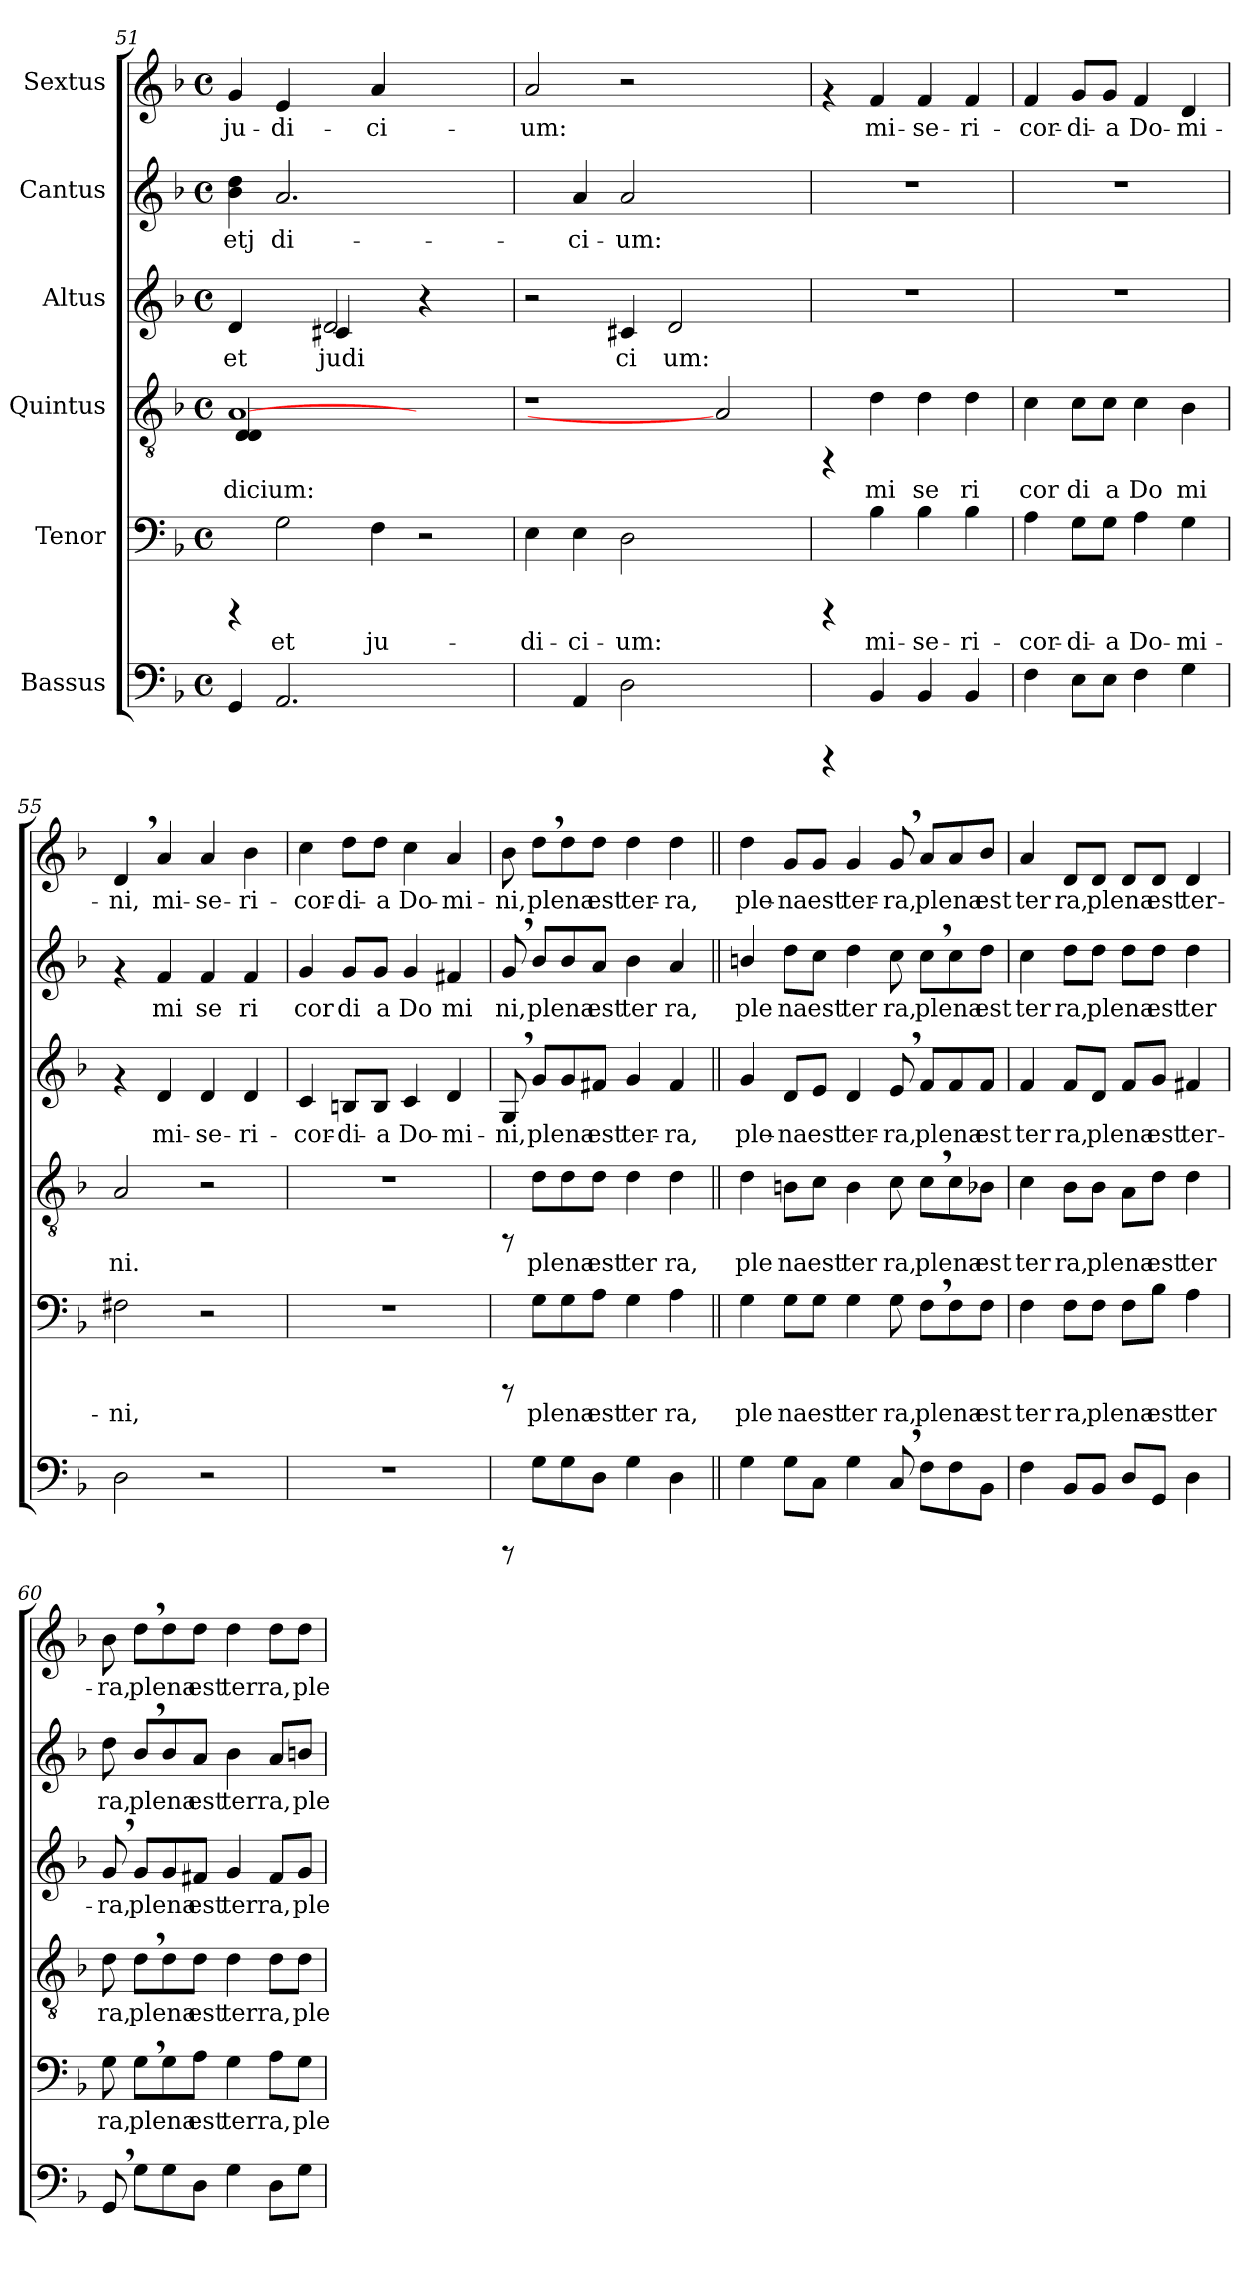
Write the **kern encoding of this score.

**kern	**kern	**text	**kern	**text	**kern	**text	**kern	**text	**kern	**text
*part6	*part5	*part5	*part4	*part4	*part3	*part3	*part2	*part2	*part1	*part1
*staff6	*staff5	*staff5	*staff4	*staff4	*staff3	*staff3	*staff2	*staff2	*staff1	*staff1
*I"Bassus	*I"Tenor	*	*I"Quintus	*	*I"Altus	*	*I"Cantus	*	*I"Sextus	*
*clefF4	*clefF4	*	*clefGv2	*	*clefG2	*	*clefG2	*	*clefG2	*
*ITrd4c7	*ITrd-3c-5	*	*ITrd-3c-5	*	*ITrd-3c-5	*	*	*	*	*
*k[b-e-]	*k[b-e-]	*	*k[b-e-]	*	*k[b-e-]	*	*k[b-]	*	*k[b-]	*
*B-:	*B-:	*	*B-:	*	*B-:	*	*F:	*	*F:	*
*M4/4	*M4/4	*	*M4/4	*	*M4/4	*	*M4/4	*	*M4/4	*
*met(c)	*met(c)	*	*met(c)	*	*met(c)	*	*met(c)	*	*met(c)	*
=51	=51	=51	=51	=51	=51	=51	=51	=51	=51	=51
*	*	*	*^	*	*	*	*	*	*	*
!	!	!	!	!	!LO:LY:b:cj	!	!LO:LY:b:cj	!	!LO:LY:b:cj	!	!LO:LY:b:cj
*	*	*	*	*	*	*^	*	*	*	*	*
4CC/	4rCCC	.	[1d	4G/ 4G/	dicium:	4g/	2ryy	et	4dd\ 4b-\	etj	4g/	ju-
!	!	!LO:LY:b:cj	!	!	!	!	!	!	!	!LO:LY:b:cj	!	!LO:LY:b:cj
2.DD/	2c\	et	.	2ryy	.	4ryy	.	.	2.a/	di-	4e/	-di-
!	!	!	!	!	!	!	!	!LO:LY:b:cj	!	!	!	!
.	.	.	.	.	.	2g/	4f#X/	judi	.	.	4ryy	.
!	!	!LO:LY:b:cj	!	!	!	!	!	!	!	!	!	!LO:LY:b:cj
.	4B-\	ju-	.	2.ryy	.	.	4ryy	.	.	.	4a/	-ci-
2ryy	2r	.	2ryy	.	.	4r	2ryy	.	2ryy	.	2ryy	.
.	.	.	.	.	.	4ryy	.	.	.	.	.	.
*	*	*	*v	*v	*	*	*	*	*	*	*	*
*	*	*	*	*	*v	*v	*	*	*	*	*
=52	=52	=52	=52	=52	=52	=52	=52	=52	=52	=52
!	!	!LO:LY:b:cj	!	!	!	!	!	!	!	!LO:LY:b:cj
4ryy	4A\	-di-	1r	.	2r	.	4ryy	.	2a/	-um:
!	!	!LO:LY:b:cj	!	!	!	!	!	!LO:LY:b:cj	!	!
4DD/	4A\	-ci-	.	.	.	.	4a/	-ci-	.	.
!	!	!LO:LY:b:cj	!	!	!	!LO:LY:b:cj	!	!LO:LY:b:cj	!	!
2GG\	2G\	-um:	.	.	4f#X/	ci	2a/	-um:	2r	.
!	!	!	!	!	!	!LO:LY:b:cj	!	!	!	!
.	.	.	.	.	2g/	um:	.	.	.	.
2ryy	2ryy	.	2d]	.	.	.	2ryy	.	2ryy	.
.	.	.	.	.	4ryy	.	.	.	.	.
=53	=53	=53	=53	=53	=53	=53	=53	=53	=53	=53
4rCCC	4rCCC	.	4rFF	.	1r	.	1r	.	4rf	.
!	!	!LO:LY:b:cj	!	!LO:LY:b:cj	!	!	!	!	!	!LO:LY:b:cj
4EE-/	4e-\	mi-	4g\	mi	.	.	.	.	4f/	mi-
!	!	!LO:LY:b:cj	!	!LO:LY:b:cj	!	!	!	!	!	!LO:LY:b:cj
4EE-/	4e-\	-se-	4g\	se	.	.	.	.	4f/	-se-
!	!	!LO:LY:b:cj	!	!LO:LY:b:cj	!	!	!	!	!	!LO:LY:b:cj
4EE-/	4e-\	-ri-	4g\	ri	.	.	.	.	4f/	-ri-
=54	=54	=54	=54	=54	=54	=54	=54	=54	=54	=54
!	!	!LO:LY:b:cj	!	!LO:LY:b:cj	!	!	!	!	!	!LO:LY:b:cj
4BB-\	4d\	-cor-	4f\	cor	1r	.	1r	.	4f/	-cor-
!	!	!LO:LY:b:cj	!	!LO:LY:b:cj	!	!	!	!	!	!LO:LY:b:cj
8AA\L	8c\L	-di-	8f\L	di	.	.	.	.	8g/L	-di-
!	!	!LO:LY:b:cj	!	!LO:LY:b:cj	!	!	!	!	!	!LO:LY:b:cj
8AA\J	8c\J	-a	8f\J	a	.	.	.	.	8g/J	-a
!	!	!LO:LY:b:cj	!	!LO:LY:b:cj	!	!	!	!	!	!LO:LY:b:cj
4BB-\	4d\	Do-	4f\	Do	.	.	.	.	4f/	Do-
!	!	!LO:LY:b:cj	!	!LO:LY:b:cj	!	!	!	!	!	!LO:LY:b:cj
4C\	4c\	-mi-	4e-\	mi	.	.	.	.	4d/	-mi-
!!LO:PB:g=z
=55	=55	=55	=55	=55	=55	=55	=55	=55	=55	=55
!	!	!LO:LY:b:cj	!	!LO:LY:b:cj	!	!	!	!	!	!LO:LY:a:cj
2GG\	2Bn\	-ni,	2d/	ni.	4rf	.	4rf	.	4d,>/	-ni,
!	!	!	!	!	!	!LO:LY:b:cj	!	!LO:LY:b:cj	!	!LO:LY:a:cj
.	.	.	.	.	4g/	mi-	4f/	mi	4a/	mi-
!	!	!	!	!	!	!LO:LY:b:cj	!	!LO:LY:b:cj	!	!LO:LY:a:cj
2r	2r	.	2r	.	4g/	-se-	4f/	se	4a/	-se-
!	!	!	!	!	!	!LO:LY:b:cj	!	!LO:LY:b:cj	!	!LO:LY:a:cj
.	.	.	.	.	4g/	-ri-	4f/	ri	4b-\	-ri-
=56	=56	=56	=56	=56	=56	=56	=56	=56	=56	=56
!	!	!	!	!	!	!LO:LY:b:cj	!	!LO:LY:b:cj	!	!LO:LY:a:cj
1r	1r	.	1r	.	4f/	-cor-	4g/	cor	4cc\	-cor-
!	!	!	!	!	!	!LO:LY:b:cj	!	!LO:LY:b:cj	!	!LO:LY:a:cj
.	.	.	.	.	8en/L	-di-	8g/L	di	8dd\L	-di-
!	!	!	!	!	!	!LO:LY:b:cj	!	!LO:LY:b:cj	!	!LO:LY:a:cj
.	.	.	.	.	8e/J	-a	8g/J	a	8dd\J	-a
!	!	!	!	!	!	!LO:LY:b:cj	!	!LO:LY:b:cj	!	!LO:LY:a:cj
.	.	.	.	.	4f/	Do-	4g/	Do	4cc\	Do-
!	!	!	!	!	!	!LO:LY:b:cj	!	!LO:LY:b:cj	!	!LO:LY:a:cj
.	.	.	.	.	4g/	-mi-	4f#X/	mi	4a/	-mi-
=57	=57	=57	=57	=57	=57	=57	=57	=57	=57	=57
!	!	!	!	!	!	!LO:LY:b:cj	!	!LO:LY:b:cj	!	!LO:LY:a:cj
8rCCC	8rCCC	.	8rFF	.	8c,>/	-ni,	8g,>/	ni,	8b-\	-ni,
!	!	!LO:LY:b:cj	!	!LO:LY:b:cj	!	!LO:LY:b:cj	!	!LO:LY:b:cj	!	!LO:LY:a:cj
8C\L	8c\L	plena	8g\L	plena	8cc/L	plena	8b-/L	plena	8dd,>\L	plena
!	!	!LO:LY:b:cj	!	!LO:LY:b:cj	!	!LO:LY:b:cj	!	!LO:LY:b:cj	!	!LO:LY:a:cj
8C\	8c\	.	8g\	.	8cc/	.	8b-/	.	8dd\	.
!	!	!LO:LY:b:cj	!	!LO:LY:b:cj	!	!LO:LY:b:cj	!	!LO:LY:b:cj	!	!LO:LY:a:cj
8GG\J	8d\J	est	8g\J	est	8bn/J	est	8a/J	est	8dd\J	est
!	!	!LO:LY:b:cj	!	!LO:LY:b:cj	!	!LO:LY:b:cj	!	!LO:LY:b:cj	!	!LO:LY:a:cj
4C\	4c\	ter	4g\	ter	4cc/	ter-	4b-\	ter	4dd\	ter-
!	!	!LO:LY:b:cj	!	!LO:LY:b:cj	!	!LO:LY:b:cj	!	!LO:LY:b:cj	!	!LO:LY:a:cj
4GG\	4d\	ra,	4g\	ra,	4b/	-ra,	4a/	ra,	4dd\	-ra,
=58||	=58||	=58||	=58||	=58||	=58||	=58||	=58||	=58||	=58||	=58||
!	!	!LO:LY:b:cj	!	!LO:LY:b:cj	!	!LO:LY:b:cj	!	!LO:LY:b:cj	!	!LO:LY:a:cj
4C\	4c\	ple	4g\	ple	4cc/	ple-	4bn/	ple	4dd\	ple-
!	!	!LO:LY:b:cj	!	!LO:LY:b:cj	!	!LO:LY:b:cj	!	!LO:LY:b:cj	!	!LO:LY:a:cj
8C\L	8c\L	na	8en\L	na	8g/L	-na	8dd\L	na	8g/L	-na
!	!	!LO:LY:b:cj	!	!LO:LY:b:cj	!	!LO:LY:b:cj	!	!LO:LY:b:cj	!	!LO:LY:a:cj
8FF\J	8c\J	est	8f\J	est	8a/J	est	8cc\J	est	8g/J	est
!	!	!LO:LY:b:cj	!	!LO:LY:b:cj	!	!LO:LY:b:cj	!	!LO:LY:b:cj	!	!LO:LY:a:cj
4C\	4c\	ter	4e\	ter	4g/	ter-	4dd\	ter	4g/	ter-
!	!	!LO:LY:b:cj	!	!LO:LY:b:cj	!	!LO:LY:b:cj	!	!LO:LY:b:cj	!	!LO:LY:a:cj
8FF,>/	8c\	ra,	8f\	ra,	8a,>/	-ra,	8cc\	ra,	8g,>/	-ra,
!	!	!LO:LY:b:cj	!	!LO:LY:b:cj	!	!LO:LY:b:cj	!	!LO:LY:b:cj	!	!LO:LY:a:cj
8BB-\L	8B-,>\L	plena	8f,>\L	plena	8b-/L	plena	8cc,>\L	plena	8a/L	plena
!	!	!LO:LY:b:cj	!	!LO:LY:b:cj	!	!LO:LY:b:cj	!	!LO:LY:b:cj	!	!LO:LY:a:cj
8BB-\	8B-\	.	8f\	.	8b-/	.	8cc\	.	8a/	.
!	!	!LO:LY:b:cj	!	!LO:LY:b:cj	!	!LO:LY:b:cj	!	!LO:LY:b:cj	!	!LO:LY:a:cj
8EE-\J	8B-\J	est	8e-X\J	est	8b-/J	est	8dd\J	est	8b-/J	est
=59	=59	=59	=59	=59	=59	=59	=59	=59	=59	=59
!	!	!LO:LY:b:cj	!	!LO:LY:b:cj	!	!LO:LY:b:cj	!	!LO:LY:b:cj	!	!LO:LY:a:cj
4BB-\	4B-\	ter	4f\	ter	4b-/	ter	4cc\	ter	4a/	ter
!	!	!LO:LY:b:cj	!	!LO:LY:b:cj	!	!LO:LY:b:cj	!	!LO:LY:b:cj	!	!LO:LY:a:cj
8EE-/L	8B-\L	ra,	8e-\L	ra,	8b-/L	ra,	8dd\L	ra,	8d/L	ra,
!	!	!LO:LY:b:cj	!	!LO:LY:b:cj	!	!LO:LY:b:cj	!	!LO:LY:b:cj	!	!LO:LY:a:cj
8EE-/J	8B-\J	plena	8e-\J	plena	8g/J	plena	8dd\J	plena	8d/J	plena
!	!	!LO:LY:b:cj	!	!LO:LY:b:cj	!	!LO:LY:b:cj	!	!LO:LY:b:cj	!	!LO:LY:a:cj
8GG/L	8B-\L	.	8d\L	.	8b-/L	.	8dd\L	.	8d/L	.
!	!	!LO:LY:b:cj	!	!LO:LY:b:cj	!	!LO:LY:b:cj	!	!LO:LY:b:cj	!	!LO:LY:a:cj
8CC/J	8e-\J	est	8g\J	est	8cc/J	est	8dd\J	est	8d/J	est
!	!	!LO:LY:b:cj	!	!LO:LY:b:cj	!	!LO:LY:b:cj	!	!LO:LY:b:cj	!	!LO:LY:a:cj
4GG\	4d\	ter	4g\	ter	4bn/	ter-	4dd\	ter	4d>/	ter-
!!LO:LB:g=z
=60	=60	=60	=60	=60	=60	=60	=60	=60	=60	=60
!	!	!LO:LY:b:cj	!	!LO:LY:b:cj	!	!LO:LY:b:cj	!	!LO:LY:b:cj	!	!LO:LY:b:cj
8CC,>/	8c\	ra,	8g\	ra,	8cc,>/	-ra,	8dd\	ra,	8b-\	-ra,
!	!	!LO:LY:b:cj	!	!LO:LY:b:cj	!	!LO:LY:b:cj	!	!LO:LY:b:cj	!	!LO:LY:b:cj
8C\L	8c,>\L	plena	8g,>\L	plena	8cc/L	plena	8b-,>/L	plena	8dd,>\L	plena
!	!	!LO:LY:b:cj	!	!LO:LY:b:cj	!	!LO:LY:b:cj	!	!LO:LY:b:cj	!	!LO:LY:b:cj
8C\	8c\	.	8g\	.	8cc/	.	8b-/	.	8dd\	.
!	!	!LO:LY:b:cj	!	!LO:LY:b:cj	!	!LO:LY:b:cj	!	!LO:LY:b:cj	!	!LO:LY:b:cj
8GG\J	8d\J	est	8g\J	est	8bn/J	est	8a/J	est	8dd\J	est
!	!	!LO:LY:b:cj	!	!LO:LY:b:cj	!	!LO:LY:b:cj	!	!LO:LY:b:cj	!	!LO:LY:b:cj
4C\	4c\	terra,	4g\	terra,	4cc/	terra,	4b-\	terra,	4dd\	terra,
!	!	!LO:LY:b:cj	!	!LO:LY:b:cj	!	!LO:LY:b:cj	!	!LO:LY:b:cj	!	!LO:LY:b:cj
8GG\L	8d\L	.	8g\L	.	8b/L	.	8a/L	.	8dd\L	.
!	!	!LO:LY:b:cj	!	!LO:LY:b:cj	!	!LO:LY:b:cj	!	!LO:LY:b:cj	!	!LO:LY:b:cj
8C\J	8c\J	ple	8g\J	ple	8cc/J	ple	8bn/J	ple-	8dd\J	ple-
=	=	=	=	=	=	=	=	=	=	=
*-	*-	*-	*-	*-	*-	*-	*-	*-	*-	*-
